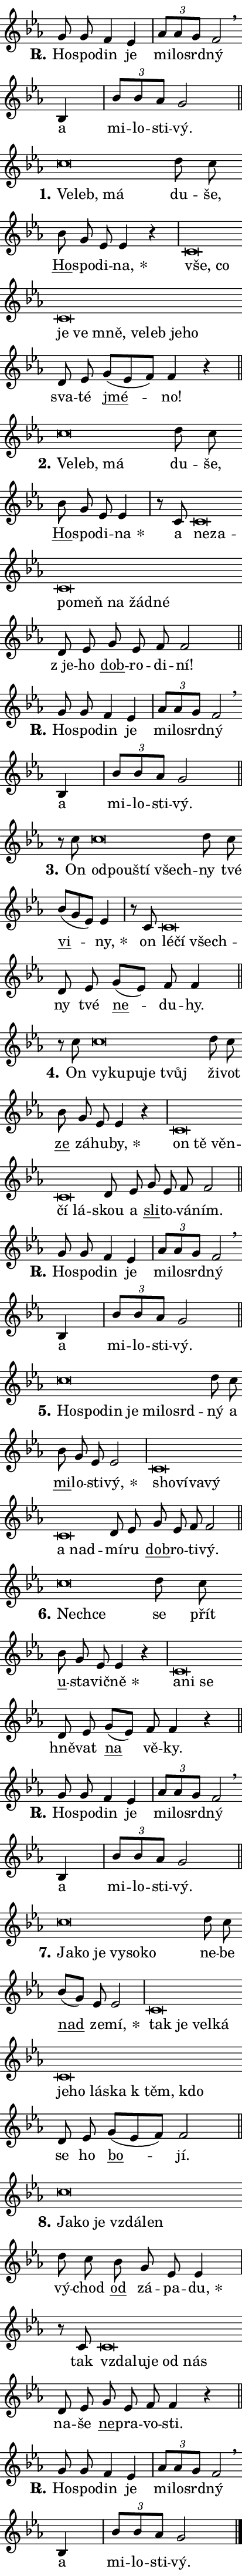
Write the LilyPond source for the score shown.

\version "2.22.1"
\header { tagline = "" }
\paper {
  indent = 0\cm
  top-margin = 0\cm
  right-margin = 0\cm
  bottom-margin = 0\cm
  left-margin = 0\cm
  paper-width = 7\cm
  page-breaking = #ly:one-page-breaking
  system-system-spacing.basic-distance = #11
  score-system-spacing.basic-distance = #11.3
  ragged-last = ##f
}


%% Author: Thomas Morley
%% https://lists.gnu.org/archive/html/lilypond-user/2020-05/msg00002.html
#(define (line-position grob)
"Returns position of @var[grob} in current system:
   @code{'start}, if at first time-step
   @code{'end}, if at last time-step
   @code{'middle} otherwise
"
  (let* ((col (ly:item-get-column grob))
         (ln (ly:grob-object col 'left-neighbor))
         (rn (ly:grob-object col 'right-neighbor))
         (col-to-check-left (if (ly:grob? ln) ln col))
         (col-to-check-right (if (ly:grob? rn) rn col))
         (break-dir-left
           (and
             (ly:grob-property col-to-check-left 'non-musical #f)
             (ly:item-break-dir col-to-check-left)))
         (break-dir-right
           (and
             (ly:grob-property col-to-check-right 'non-musical #f)
             (ly:item-break-dir col-to-check-right))))
        (cond ((eqv? 1 break-dir-left) 'start)
              ((eqv? -1 break-dir-right) 'end)
              (else 'middle))))

#(define (tranparent-at-line-position vctor)
  (lambda (grob)
  "Relying on @code{line-position} select the relevant enry from @var{vctor}.
Used to determine transparency,"
    (case (line-position grob)
      ((end) (not (vector-ref vctor 0)))
      ((middle) (not (vector-ref vctor 1)))
      ((start) (not (vector-ref vctor 2))))))

noteHeadBreakVisibility =
#(define-music-function (break-visibility)(vector?)
"Makes @code{NoteHead}s transparent relying on @var{break-visibility}"
#{
  \override NoteHead.transparent =
    #(tranparent-at-line-position break-visibility)
#})

#(define delete-ledgers-for-transparent-note-heads
  (lambda (grob)
    "Reads whether a @code{NoteHead} is transparent.
If so this @code{NoteHead} is removed from @code{'note-heads} from
@var{grob}, which is supposed to be @code{LedgerLineSpanner}.
As a result ledgers are not printed for this @code{NoteHead}"
    (let* ((nhds-array (ly:grob-object grob 'note-heads))
           (nhds-list
             (if (ly:grob-array? nhds-array)
                 (ly:grob-array->list nhds-array)
                 '()))
           ;; Relies on the transparent-property being done before
           ;; Staff.LedgerLineSpanner.after-line-breaking is executed.
           ;; This is fragile ...
           (to-keep
             (remove
               (lambda (nhd)
                 (ly:grob-property nhd 'transparent #f))
               nhds-list)))
      ;; TODO find a better method to iterate over grob-arrays, similiar
      ;; to filter/remove etc for lists
      ;; For now rebuilt from scratch
      (set! (ly:grob-object grob 'note-heads)  '())
      (for-each
        (lambda (nhd)
          (ly:pointer-group-interface::add-grob grob 'note-heads nhd))
        to-keep))))

hideNotes = {
  \noteHeadBreakVisibility #begin-of-line-visible
}
unHideNotes = {
  \noteHeadBreakVisibility #all-visible
}

% work-around for resetting accidentals
% https://lilypond.org/doc/v2.23/Documentation/notation/displaying-rhythms#unmetered-music
cadenzaMeasure = {
  \cadenzaOff
  \partial 1024 s1024
  \cadenzaOn
}

#(define-markup-command (accent layout props text) (markup?)
  "Underline accented syllable"
  (interpret-markup layout props
    #{\markup \override #'(offset . 4.3) \underline { #text }#}))

responsum = \markup \concat {
  "R" \hspace #-1.05 \path #0.1 #'((moveto 0 0.07) (lineto 0.9 0.8)) \hspace #0.05 "."
}

\layout {
    \context {
        \Staff
        \remove "Time_signature_engraver"
        \override LedgerLineSpanner.after-line-breaking = #delete-ledgers-for-transparent-note-heads
    }
    \context {
        \Voice {
            \override NoteHead.output-attributes = #'((class . "notehead"))
            \override Hairpin.height = #0.55
        }
    }
    \context {
        \Lyrics {
            \override StanzaNumber.output-attributes = #'((class . "stanzanumber"))
            \override LyricSpace.minimum-distance = #0.9
            \override LyricText.font-name = #"TeX Gyre Schola"
            \override LyricText.font-size = 1
            \override StanzaNumber.font-name = #"TeX Gyre Schola Bold"
            \override StanzaNumber.font-size = 1
        }
    }
}

% magnetic-lyrics.ily
%
%   written by
%     Jean Abou Samra <jean@abou-samra.fr>
%     Werner Lemberg <wl@gnu.org>
%
%   adapted by
%     Jiri Hon <jiri.hon@gmail.com>
%
% Version 2022-Apr-15

% https://www.mail-archive.com/lilypond-user@gnu.org/msg149350.html

#(define (Left_hyphen_pointer_engraver context)
   "Collect syllable-hyphen-syllable occurrences in lyrics and store
them in properties.  This engraver only looks to the left.  For
example, if the lyrics input is @code{foo -- bar}, it does the
following.

@itemize @bullet
@item
Set the @code{text} property of the @code{LyricHyphen} grob between
@q{foo} and @q{bar} to @code{foo}.

@item
Set the @code{left-hyphen} property of the @code{LyricText} grob with
text @q{foo} to the @code{LyricHyphen} grob between @q{foo} and
@q{bar}.
@end itemize

Use this auxiliary engraver in combination with the
@code{lyric-@/text::@/apply-@/magnetic-@/offset!} hook."
   (let ((hyphen #f)
         (text #f))
     (make-engraver
      (acknowledgers
       ((lyric-syllable-interface engraver grob source-engraver)
        (set! text grob)))
      (end-acknowledgers
       ((lyric-hyphen-interface engraver grob source-engraver)
        ;(when (not (grob::has-interface grob 'lyric-space-interface))
          (set! hyphen grob)));)
      ((stop-translation-timestep engraver)
       (when (and text hyphen)
         (ly:grob-set-object! text 'left-hyphen hyphen))
       (set! text #f)
       (set! hyphen #f)))))

#(define (lyric-text::apply-magnetic-offset! grob)
   "If the space between two syllables is less than the value in
property @code{LyricText@/.details@/.squash-threshold}, move the right
syllable to the left so that it gets concatenated with the left
syllable.

Use this function as a hook for
@code{LyricText@/.after-@/line-@/breaking} if the
@code{Left_@/hyphen_@/pointer_@/engraver} is active."
   (let ((hyphen (ly:grob-object grob 'left-hyphen #f)))
     (when hyphen
       (let ((left-text (ly:spanner-bound hyphen LEFT)))
         (when (grob::has-interface left-text 'lyric-syllable-interface)
           (let* ((common (ly:grob-common-refpoint grob left-text X))
                  (this-x-ext (ly:grob-extent grob common X))
                  (left-x-ext
                   (begin
                     ;; Trigger magnetism for left-text.
                     (ly:grob-property left-text 'after-line-breaking)
                     (ly:grob-extent left-text common X)))
                  ;; `delta` is the gap width between two syllables.
                  (delta (- (interval-start this-x-ext)
                            (interval-end left-x-ext)))
                  (details (ly:grob-property grob 'details))
                  (threshold (assoc-get 'squash-threshold details 0.2)))
             (when (< delta threshold)
               (let* (;; We have to manipulate the input text so that
                      ;; ligatures crossing syllable boundaries are not
                      ;; disabled.  For languages based on the Latin
                      ;; script this is essentially a beautification.
                      ;; However, for non-Western scripts it can be a
                      ;; necessity.
                      (lt (ly:grob-property left-text 'text))
                      (rt (ly:grob-property grob 'text))
                      (is-space (grob::has-interface hyphen 'lyric-space-interface))
                      (space (if is-space " " ""))
                      (space-markup (grob-interpret-markup grob " "))
                      (space-size (interval-length (ly:stencil-extent space-markup X)))
                      (extra-delta (if is-space space-size 0))
                      ;; Append new syllable.
                      (ltrt-space (if (and (string? lt) (string? rt))
                                (string-append lt space rt)
                                (make-concat-markup (list lt space rt))))
                      ;; Right-align `ltrt` to the right side.
                      (ltrt-space-markup (grob-interpret-markup
                               grob
                               (make-translate-markup
                                (cons (interval-length this-x-ext) 0)
                                (make-right-align-markup ltrt-space)))))
                 (begin
                   ;; Don't print `left-text`.
                   (ly:grob-set-property! left-text 'stencil #f)
                   ;; Set text and stencil (which holds all collected
                   ;; syllables so far) and shift it to the left.
                   (ly:grob-set-property! grob 'text ltrt-space)
                   (ly:grob-set-property! grob 'stencil ltrt-space-markup)
                   (ly:grob-translate-axis! grob (- (- delta extra-delta)) X))))))))))


#(define (lyric-hyphen::displace-bounds-first grob)
   ;; Make very sure this callback isn't triggered too early.
   (let ((left (ly:spanner-bound grob LEFT))
         (right (ly:spanner-bound grob RIGHT)))
     (ly:grob-property left 'after-line-breaking)
     (ly:grob-property right 'after-line-breaking)
     (ly:lyric-hyphen::print grob)))

squashThreshold = #0.4

\layout {
  \context {
    \Lyrics
    \consists #Left_hyphen_pointer_engraver
    \override LyricText.after-line-breaking =
      #lyric-text::apply-magnetic-offset!
    \override LyricHyphen.stencil = #lyric-hyphen::displace-bounds-first
    \override LyricText.details.squash-threshold = \squashThreshold
    \override LyricHyphen.minimum-distance = 0
    \override LyricHyphen.minimum-length = \squashThreshold
  }
}

squash = \override LyricText.details.squash-threshold = 9999
unSquash = \override LyricText.details.squash-threshold = \squashThreshold

left = \override LyricText.self-alignment-X = #LEFT
unLeft = \revert LyricText.self-alignment-X

starOffset = #(lambda (grob) 
                (let ((x_offset (ly:self-alignment-interface::aligned-on-x-parent grob)))
                  (if (= x_offset 0) 0 (+ x_offset 1.2))))

star = #(define-music-function (syllable)(string?)
"Append star separator at the end of a syllable"
#{
  \once \override LyricText.X-offset = #starOffset
  \lyricmode { \markup {
    #syllable
    \override #'((font-name . "TeX Gyre Schola Bold")) \hspace #0.2 \lower #0.65 \larger "*"
  } }
#})

starAccent = #(define-music-function (syllable)(string?)
"Append star separator at the end of a syllable and make accent"
#{
  \once \override LyricText.X-offset = #starOffset
  \lyricmode { \markup {
    \accent #syllable
    \override #'((font-name . "TeX Gyre Schola Bold")) \hspace #0.2 \lower #0.65 \larger "*"
  } }
#})

breath = #(define-music-function (syllable)(string?)
"Append breathing indicator at the end of a syllable"
#{
  \lyricmode { \markup { #syllable "+" } }
#})

optionalBreath = #(define-music-function (syllable)(string?)
"Append optional breathing indicator at the end of a syllable"
#{
  \lyricmode { \markup { #syllable "(+)" } }
#})


\score {
    <<
        \new Voice = "melody" { \cadenzaOn \key es \major \relative { g'8 g f4 es \cadenzaMeasure \bar "|" \tuplet 3/2 { as8[ as g] } f2 \breathe \bar "" bes,4 \cadenzaMeasure \bar "|" \tuplet 3/2 {bes'8[ bes as] } g2 \cadenzaMeasure \bar "||" \break } }
        \new Lyrics \lyricsto "melody" { \lyricmode { \set stanza = \responsum
Ho -- spo -- din je mi -- lo -- srd -- ný a mi -- lo -- sti -- vý. } }
    >>
    \layout {}
}

\score {
    <<
        \new Voice = "melody" { \cadenzaOn \key es \major \relative { c''\breve*1/16 \hideNotes \breve*1/16 \breve*1/16 \bar "" \unHideNotes d8 c \bar "" bes g es es4 r \cadenzaMeasure \bar "|" c\breve*1/16 \hideNotes \breve*1/16 \bar "" \breve*1/16 \bar "" \breve*1/16 \bar "" \breve*1/16 \bar "" \breve*1/16 \bar "" \breve*1/16 \bar "" \breve*1/16 \breve*1/16 \bar "" \unHideNotes d8 es \bar "" g[( es f)] f4 r \cadenzaMeasure \bar "||" \break } }
        \new Lyrics \lyricsto "melody" { \lyricmode { \set stanza = "1."
\left Ve -- \squash leb, má \unLeft \unSquash du -- še, \markup \accent Ho -- spo -- di -- \star na, \left vše, \squash co je ve mně, ve -- leb je -- ho \unLeft \unSquash sva -- té \markup \accent jmé -- no! } }
    >>
    \layout {}
}

\score {
    <<
        \new Voice = "melody" { \cadenzaOn \key es \major \relative { c''\breve*1/16 \hideNotes \breve*1/16 \breve*1/16 \bar "" \unHideNotes d8 c \bar "" bes g es es4 \cadenzaMeasure \bar "|" r8 c8 c\breve*1/16 \hideNotes \breve*1/16 \bar "" \breve*1/16 \bar "" \breve*1/16 \bar "" \breve*1/16 \bar "" \breve*1/16 \breve*1/16 \bar "" \unHideNotes d8 es \bar "" g es f f2 \cadenzaMeasure \bar "||" \break } }
        \new Lyrics \lyricsto "melody" { \lyricmode { \set stanza = "2."
\left Ve -- \squash leb, má \unLeft \unSquash du -- še, \markup \accent Ho -- spo -- di -- \star na a \left ne -- \squash za -- po -- meň na žád -- né \unLeft \unSquash "z je" -- ho \markup \accent dob -- ro -- di -- ní! } }
    >>
    \layout {}
}

\score {
    <<
        \new Voice = "melody" { \cadenzaOn \key es \major \relative { g'8 g f4 es \cadenzaMeasure \bar "|" \tuplet 3/2 { as8[ as g] } f2 \breathe \bar "" bes,4 \cadenzaMeasure \bar "|" \tuplet 3/2 {bes'8[ bes as] } g2 \cadenzaMeasure \bar "||" \break } }
        \new Lyrics \lyricsto "melody" { \lyricmode { \set stanza = \responsum
Ho -- spo -- din je mi -- lo -- srd -- ný a mi -- lo -- sti -- vý. } }
    >>
    \layout {}
}

\score {
    <<
        \new Voice = "melody" { \cadenzaOn \key es \major \relative { r8 c''8 c\breve*1/16 \hideNotes \breve*1/16 \bar "" \breve*1/16 \breve*1/16 \bar "" \unHideNotes d8 c \bar "" bes[( g es)] es4 \cadenzaMeasure \bar "|" r8 c8 c\breve*1/16 \hideNotes \breve*1/16 \breve*1/16 \bar "" \unHideNotes d8 es \bar "" g[( es)] f f4 \cadenzaMeasure \bar "||" \break } }
        \new Lyrics \lyricsto "melody" { \lyricmode { \set stanza = "3."
On \left od -- \squash pou -- ští všech -- \unLeft \unSquash ny tvé \markup \accent vi -- \star ny, on \left lé -- \squash čí všech -- \unLeft \unSquash ny tvé \markup \accent ne -- du -- hy. } }
    >>
    \layout {}
}

\score {
    <<
        \new Voice = "melody" { \cadenzaOn \key es \major \relative { r8 c''8 c\breve*1/16 \hideNotes \breve*1/16 \bar "" \breve*1/16 \bar "" \breve*1/16 \breve*1/16 \bar "" \unHideNotes d8 c \bar "" bes g es es4 r \cadenzaMeasure \bar "|" c\breve*1/16 \hideNotes \breve*1/16 \bar "" \breve*1/16 \bar "" \breve*1/16 \breve*1/16 \bar "" \unHideNotes d8 es \bar "" g es f f2 \cadenzaMeasure \bar "||" \break } }
        \new Lyrics \lyricsto "melody" { \lyricmode { \set stanza = "4."
On \left vy -- \squash ku -- pu -- je tvůj \unLeft \unSquash ži -- vot \markup \accent ze zá -- hu -- \star by, \left on \squash tě věn -- čí lá -- \unLeft \unSquash skou a \markup \accent sli -- to -- vá -- ním. } }
    >>
    \layout {}
}

\score {
    <<
        \new Voice = "melody" { \cadenzaOn \key es \major \relative { g'8 g f4 es \cadenzaMeasure \bar "|" \tuplet 3/2 { as8[ as g] } f2 \breathe \bar "" bes,4 \cadenzaMeasure \bar "|" \tuplet 3/2 {bes'8[ bes as] } g2 \cadenzaMeasure \bar "||" \break } }
        \new Lyrics \lyricsto "melody" { \lyricmode { \set stanza = \responsum
Ho -- spo -- din je mi -- lo -- srd -- ný a mi -- lo -- sti -- vý. } }
    >>
    \layout {}
}

\score {
    <<
        \new Voice = "melody" { \cadenzaOn \key es \major \relative { c''\breve*1/16 \hideNotes \breve*1/16 \bar "" \breve*1/16 \bar "" \breve*1/16 \bar "" \breve*1/16 \bar "" \breve*1/16 \breve*1/16 \bar "" \unHideNotes d8 c \bar "" bes g es es2 \cadenzaMeasure \bar "|" c\breve*1/16 \hideNotes \breve*1/16 \bar "" \breve*1/16 \bar "" \breve*1/16 \bar "" \breve*1/16 \breve*1/16 \bar "" \unHideNotes d8 es \bar "" g es f f2 \cadenzaMeasure \bar "||" \break } }
        \new Lyrics \lyricsto "melody" { \lyricmode { \set stanza = "5."
\left Ho -- \squash spo -- din je mi -- lo -- srd -- \unLeft \unSquash ný a \markup \accent mi -- lo -- sti -- \star vý, \left sho -- \squash ví -- va -- vý a nad -- \unLeft \unSquash mí -- ru \markup \accent dob -- ro -- ti -- vý. } }
    >>
    \layout {}
}

\score {
    <<
        \new Voice = "melody" { \cadenzaOn \key es \major \relative { c''\breve*1/16 \hideNotes \breve*1/16 \bar "" \unHideNotes d8 c \bar "" bes g es es4 r \cadenzaMeasure \bar "|" c\breve*1/16 \hideNotes \breve*1/16 \breve*1/16 \bar "" \unHideNotes d8 es \bar "" g[( es)] f f4 r \cadenzaMeasure \bar "||" \break } }
        \new Lyrics \lyricsto "melody" { \lyricmode { \set stanza = "6."
\left Nech -- \squash ce \unLeft \unSquash se přít \markup \accent u -- sta -- vič -- \star ně \left a -- \squash ni se \unLeft \unSquash hně -- vat \markup \accent na vě -- ky. } }
    >>
    \layout {}
}

\score {
    <<
        \new Voice = "melody" { \cadenzaOn \key es \major \relative { g'8 g f4 es \cadenzaMeasure \bar "|" \tuplet 3/2 { as8[ as g] } f2 \breathe \bar "" bes,4 \cadenzaMeasure \bar "|" \tuplet 3/2 {bes'8[ bes as] } g2 \cadenzaMeasure \bar "||" \break } }
        \new Lyrics \lyricsto "melody" { \lyricmode { \set stanza = \responsum
Ho -- spo -- din je mi -- lo -- srd -- ný a mi -- lo -- sti -- vý. } }
    >>
    \layout {}
}

\score {
    <<
        \new Voice = "melody" { \cadenzaOn \key es \major \relative { c''\breve*1/16 \hideNotes \breve*1/16 \bar "" \breve*1/16 \bar "" \breve*1/16 \bar "" \breve*1/16 \breve*1/16 \bar "" \unHideNotes d8 c \bar "" bes[( g)] es es2 \cadenzaMeasure \bar "|" c\breve*1/16 \hideNotes \breve*1/16 \bar "" \breve*1/16 \bar "" \breve*1/16 \bar "" \breve*1/16 \bar "" \breve*1/16 \bar "" \breve*1/16 \bar "" \breve*1/16 \bar "" \breve*1/16 \breve*1/16 \bar "" \unHideNotes d8 es \bar "" g[( es f)] f2 \cadenzaMeasure \bar "||" \break } }
        \new Lyrics \lyricsto "melody" { \lyricmode { \set stanza = "7."
\left Ja -- \squash ko je vy -- so -- ko \unLeft \unSquash ne -- be \markup \accent nad ze -- \star mí, \left tak \squash je vel -- ká je -- ho lá -- ska "k těm," kdo \unLeft \unSquash se ho \markup \accent bo -- jí. } }
    >>
    \layout {}
}

\score {
    <<
        \new Voice = "melody" { \cadenzaOn \key es \major \relative { c''\breve*1/16 \hideNotes \breve*1/16 \bar "" \breve*1/16 \bar "" \breve*1/16 \breve*1/16 \bar "" \unHideNotes d8 c \bar "" bes g es es4 \cadenzaMeasure \bar "|" r8 c8 c\breve*1/16 \hideNotes \breve*1/16 \bar "" \breve*1/16 \bar "" \breve*1/16 \breve*1/16 \bar "" \unHideNotes d8 es \bar "" g es f f4 r \cadenzaMeasure \bar "||" \break } }
        \new Lyrics \lyricsto "melody" { \lyricmode { \set stanza = "8."
\left Ja -- \squash ko je vzdá -- len \unLeft \unSquash vý -- chod \markup \accent od zá -- pa -- \star du, tak \left vzda -- \squash lu -- je od nás \unLeft \unSquash na -- še \markup \accent ne -- pra -- vo -- sti. } }
    >>
    \layout {}
}

\score {
    <<
        \new Voice = "melody" { \cadenzaOn \key es \major \relative { g'8 g f4 es \cadenzaMeasure \bar "|" \tuplet 3/2 { as8[ as g] } f2 \breathe \bar "" bes,4 \cadenzaMeasure \bar "|" \tuplet 3/2 {bes'8[ bes as] } g2 \cadenzaMeasure \bar "||" \break } \bar "|." }
        \new Lyrics \lyricsto "melody" { \lyricmode { \set stanza = \responsum
Ho -- spo -- din je mi -- lo -- srd -- ný a mi -- lo -- sti -- vý. } }
    >>
    \layout {}
}
